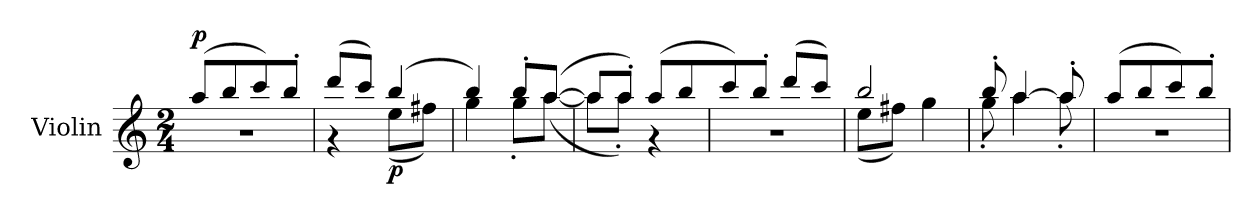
**kern	**dynam
*part1	*part1
*staff1	*staff1
*I"Violin	*
*I'Vln.	*
*clefG2	*
*k[]	*
*M2/4	*
=1	=1
*^	*
!	!	!LO:DY:a
(8aa/L	2r	p
8bb/	.	.
8ccc/)	.	.
8bb'/J	.	.
=2	=2	=2
(8ddd/L	4r	.
8ccc/J)	.	.
!	!	!LO:DY:b
(4bb/	(8ee\L	p
.	8ff#X\J)	.
=3	=3	=3
4bb/)	4gg\	.
8bb'/L	8gg'\L	.
([8aa/J	([8aa\J	.
=4	=4	=4
8aa/L]	8aa\L]	.
8aa'/J)	8aa'\J)	.
(8aa/L	4r	.
8bb/	.	.
=5	=5	=5
8ccc/)	2r	.
8bb'/J	.	.
(8ddd/L	.	.
8ccc/J)	.	.
=6	=6	=6
2bb/	(8ee\L	.
.	8ff#X\J)	.
.	4gg\	.
=7	=7	=7
8bb'/	8gg'\	.
[4aa/	4aa\	.
8aa'/]	8aa'\	.
=8	=8	=8
(8aa/L	2r	.
8bb/	.	.
8ccc/)	.	.
8bb'/J	.	.
*v	*v	*
=	=
*-	*-
